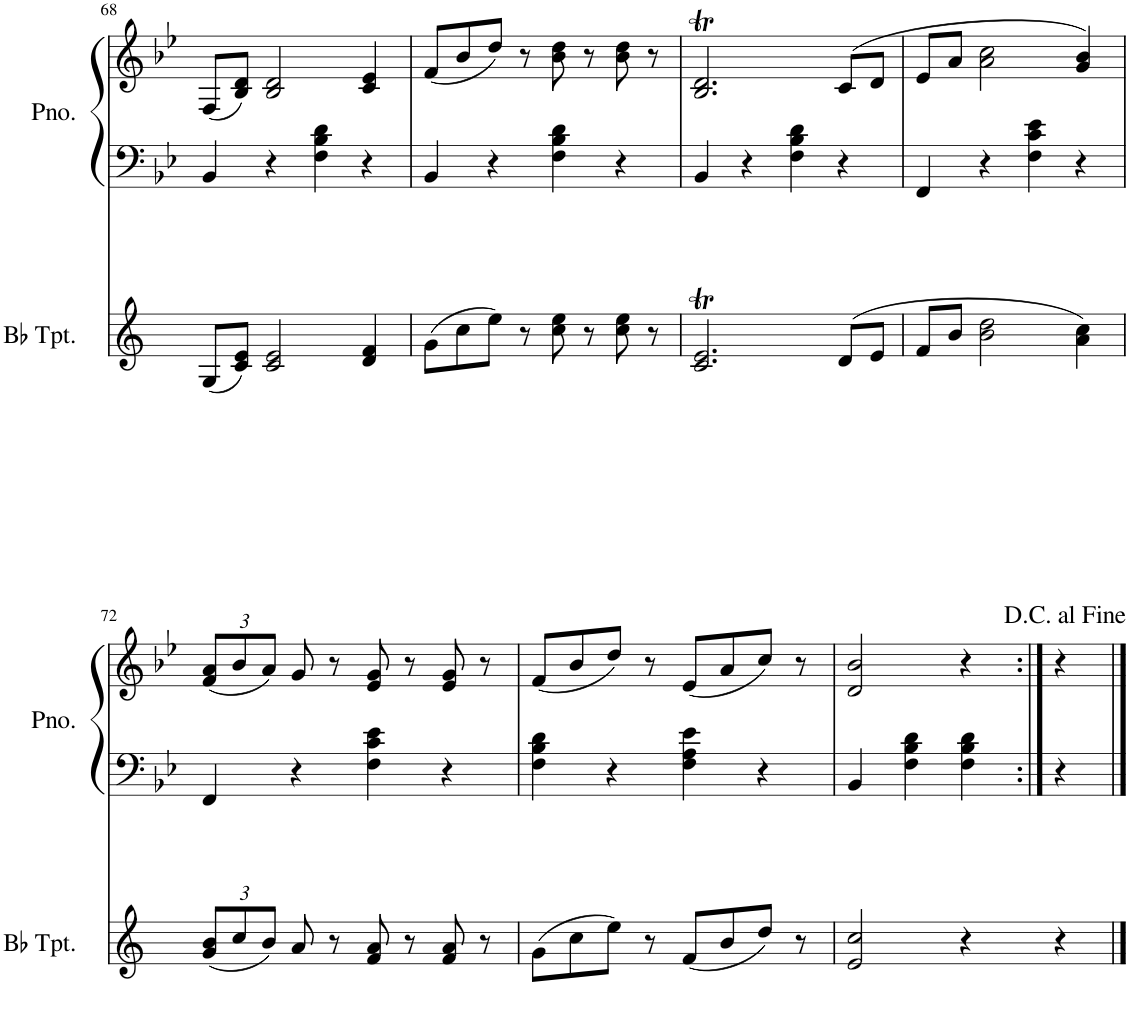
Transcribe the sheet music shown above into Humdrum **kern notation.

**kern	**kern	**kern
*part2	*part1	*part1
*staff3	*staff2	*staff1
*I"Bb Trumpet	*I"Piano	*
*I'Bb Tpt.	*I'Pno.	*
!!LO:PB:g=z
*clefG2	*clefF4	*clefG2
*Trd1c2	*	*
*k[]	*k[b-e-]	*k[b-e-]
*M2/2	*M2/2	*M2/2
*met(c|)	*met(c|)	*met(c|)
=68	=68	=68
(8G/L	4BB-/	(8F/L
8c/ 8e/J)	.	8B-/ 8d/J)
2c/ 2e/	4r	2B-/ 2d/
.	4F\ 4B-\ 4d\	.
4d/ 4f/	4r	4c/ 4e-/
=69	=69	=69
(8g\L	4BB-/	(8f/L
8cc\	.	8b-/
8ee\J)	4r	8dd/J)
8r	.	8r
8cc\ 8ee\	4F\ 4B-\ 4d\	8b-\ 8dd\
8r	.	8r
8cc\ 8ee\	4r	8b-\ 8dd\
8r	.	8r
=70	=70	=70
2.c/T 2.e/T	4BB-/	2.B-/T 2.d/T
.	4r	.
.	4F\ 4B-\ 4d\	.
(8d/L	4r	(8c/L
8e/J	.	8d/J
=71	=71	=71
8f/L	4FF/	8e-/L
8b/J	.	8a/J
2b\ 2dd\	4r	2a\ 2cc\
.	4F\ 4c\ 4e-\	.
4a\ 4cc\)	4r	4g/ 4b-/)
!!LO:LB:g=z
=72	=72	=72
*Xbrackettup	*	*Xbrackettup
(12g/ 12b/L	4FF/	(12f/ 12a/L
12cc/	.	12b-/
12b/J)	.	12a/J)
8a/	4r	8g/
8r	.	8r
8f/ 8a/	4F\ 4c\ 4e-\	8e-/ 8g/
8r	.	8r
8f/ 8a/	4r	8e-/ 8g/
8r	.	8r
=73	=73	=73
(8g\L	4F\ 4B-\ 4d\	(8f/L
8cc\	.	8b-/
8ee\J)	4r	8dd/J)
8r	.	8r
(8f/L	4F\ 4A\ 4e-\	(8e-/L
8b/	.	8a/
8dd/J)	4r	8cc/J)
8r	.	8r
=74	==74	==74
2e/ 2cc/	4BB-/	2d/ 2b-/
.	4F\ 4B-\ 4d\	.
4r	4F\ 4B-\ 4d\	4r
4r	4r	4r
==	==	==
*-	*-	*-
